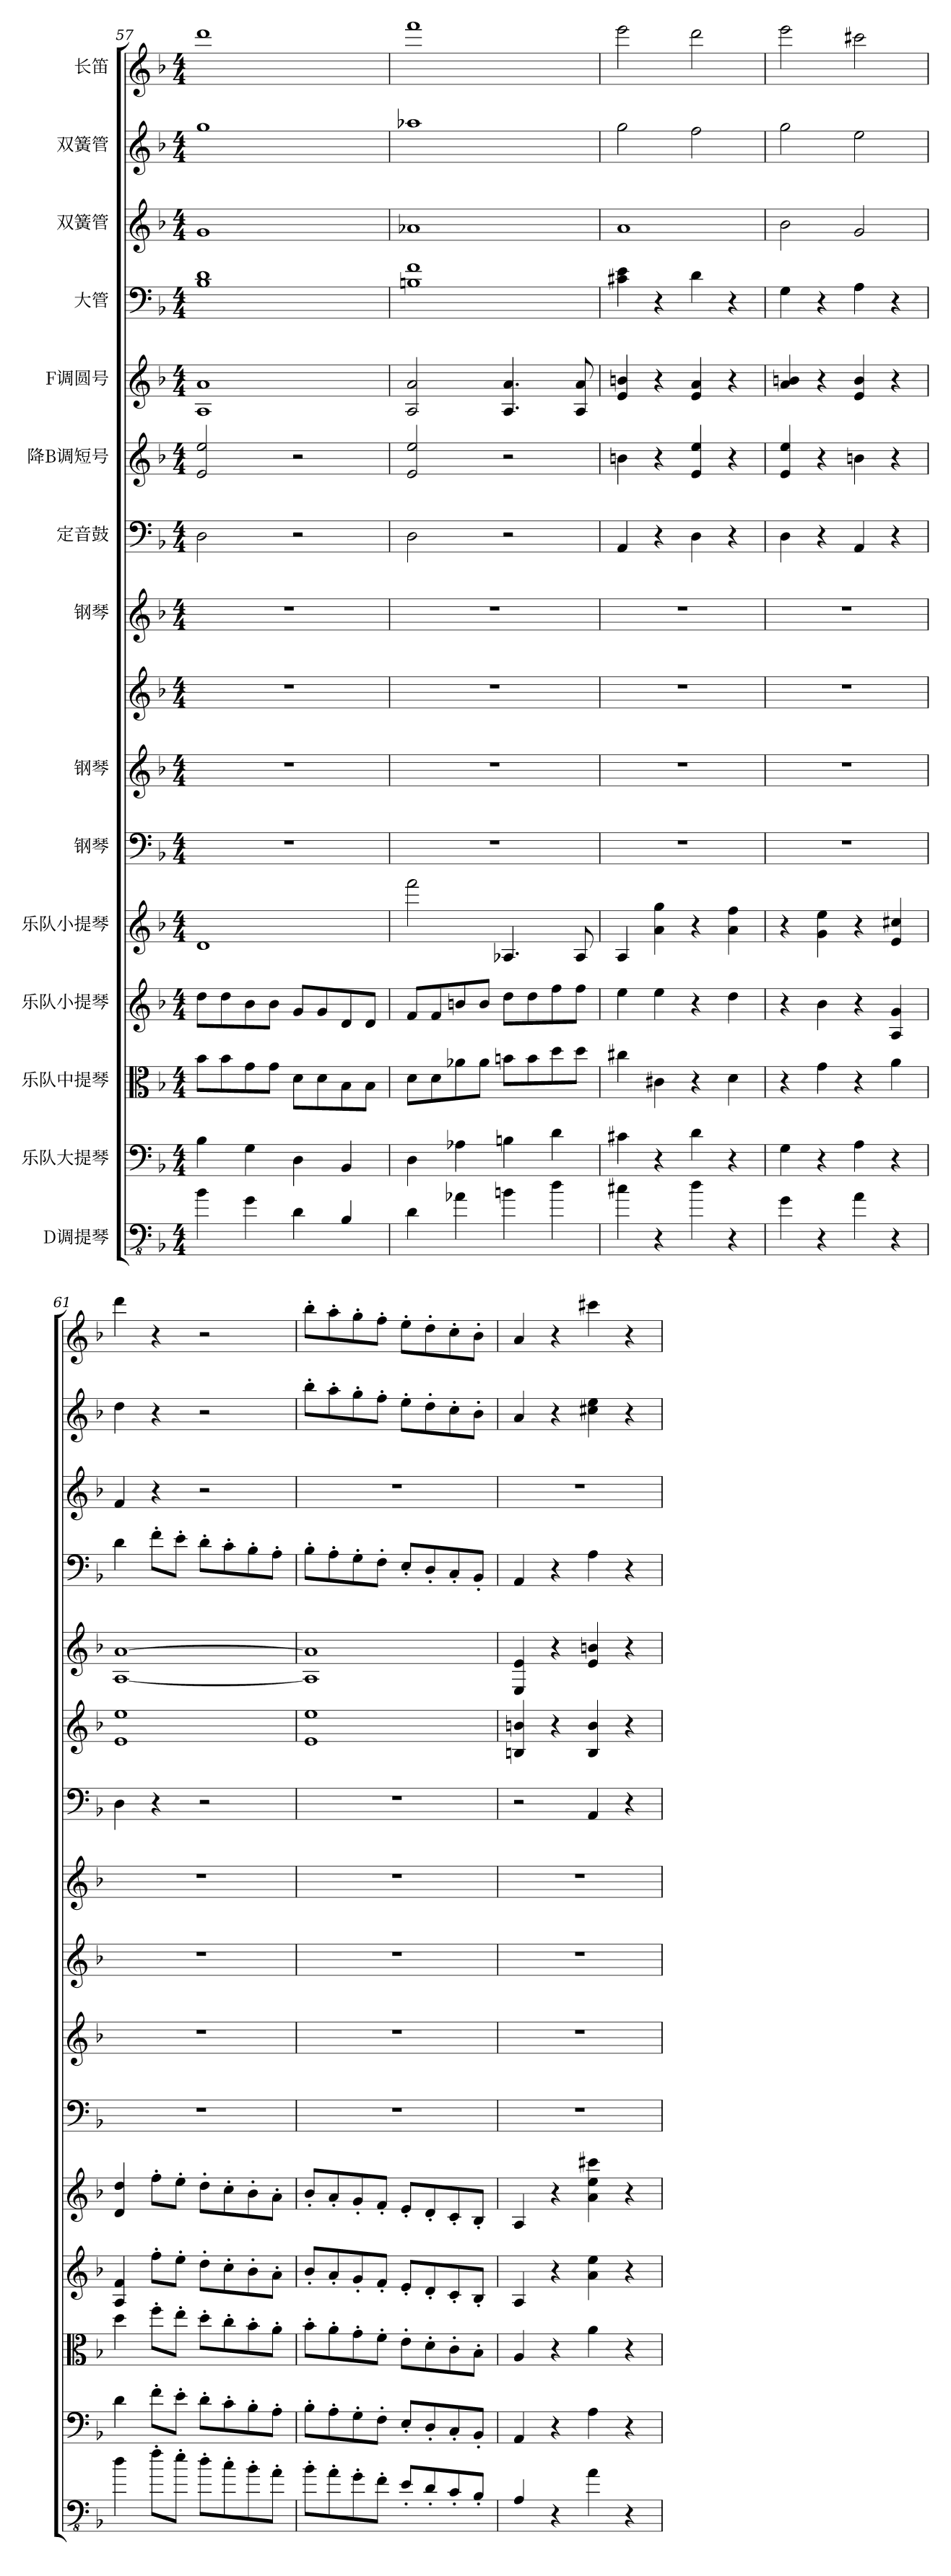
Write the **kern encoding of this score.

**kern	**kern	**kern	**kern	**kern	**kern	**kern	**kern	**kern	**kern	**kern	**kern	**kern	**kern	**kern	**kern
*part15	*part14	*part13	*part12	*part11	*part10	*part9	*part9	*part8	*part7	*part6	*part5	*part4	*part3	*part2	*part1
*staff16	*staff15	*staff14	*staff13	*staff12	*staff11	*staff10	*staff9	*staff8	*staff7	*staff6	*staff5	*staff4	*staff3	*staff2	*staff1
*I"D调提琴	*I"乐队大提琴	*I"乐队中提琴	*I"乐队小提琴	*I"乐队小提琴	*I"钢琴	*I"钢琴	*	*I"钢琴	*I"定音鼓	*I"降B调短号	*I"F调圆号	*I"大管	*I"双簧管	*I"双簧管	*I"长笛
*clefFv4	*clefF4	*clefC3	*clefG2	*clefG2	*clefF4	*clefG2	*clefG2	*clefG2	*clefF4	*clefG2	*clefG2	*clefF4	*clefG2	*clefG2	*clefG2
*ITrd7c12	*	*	*	*	*	*	*	*	*	*ITrd1c2	*ITrd4c7	*	*	*	*
*k[b-]	*k[b-]	*k[b-]	*k[b-]	*k[b-]	*k[b-]	*k[b-]	*k[b-]	*k[b-]	*k[b-]	*k[b-e-a-]	*k[b-e-]	*k[b-]	*k[b-]	*k[b-]	*k[b-]
*M4/4	*M4/4	*M4/4	*M4/4	*M4/4	*M4/4	*M4/4	*M4/4	*M4/4	*M4/4	*M4/4	*M4/4	*M4/4	*M4/4	*M4/4	*M4/4
=57	=57	=57	=57	=57	=57	=57	=57	=57	=57	=57	=57	=57	=57	=57	=57
4BB-\	4B-\	8b-\L	8dd\L	1d	1r	1r	1r	1r	2D\	2d/ 2dd/	1D 1d	1B- 1d	1g	1gg	1ddd
.	.	8b-\	8dd\	.	.	.	.	.	.	.	.	.	.	.	.
4GG\	4G\	8g\	8b-\	.	.	.	.	.	.	.	.	.	.	.	.
.	.	8g\J	8b-\J	.	.	.	.	.	.	.	.	.	.	.	.
4DD\	4D\	8d\L	8g/L	.	.	.	.	.	2r	2r	.	.	.	.	.
.	.	8d\	8g/	.	.	.	.	.	.	.	.	.	.	.	.
4BBB-/	4BB-/	8B-\	8d/	.	.	.	.	.	.	.	.	.	.	.	.
.	.	8B-\J	8d/J	.	.	.	.	.	.	.	.	.	.	.	.
=58	=58	=58	=58	=58	=58	=58	=58	=58	=58	=58	=58	=58	=58	=58	=58
4DD\	4D\	8d\L	8f/L	2fff\	1r	1r	1r	1r	2D\	2d/ 2dd/	2D/ 2d/	1Bn 1f	1a-X	1aa-X	1fff
.	.	8d\	8f/	.	.	.	.	.	.	.	.	.	.	.	.
4AA-X\	4A-X\	8a-X\	8bn/	.	.	.	.	.	.	.	.	.	.	.	.
.	.	8a-\J	8b/J	.	.	.	.	.	.	.	.	.	.	.	.
4BBn\	4Bn\	8bn\L	8dd\L	4.A-X/	.	.	.	.	2r	2r	4.D/ 4.d/	.	.	.	.
.	.	8b\	8dd\	.	.	.	.	.	.	.	.	.	.	.	.
4D\	4d\	8dd\	8ff\	.	.	.	.	.	.	.	.	.	.	.	.
.	.	8dd\J	8ff\J	8A-/	.	.	.	.	.	.	8D/ 8d/	.	.	.	.
=59	=59	=59	=59	=59	=59	=59	=59	=59	=59	=59	=59	=59	=59	=59	=59
*	*	*	*	*	*	*	*	*	*	*	*	*	*	*	*MM252
4C#X\	4c#X\	4cc#X\	4ee\	4A/	1r	1r	1r	1r	4AA/	4an\	4A/ 4en/	4c#X\ 4e\	1a	2gg\	2eee\
4r	4r	4c#X\	4ee\	4a\ 4gg\	.	.	.	.	4r	4r	4r	4r	.	.	.
4D\	4d\	4r	4r	4r	.	.	.	.	4D\	4d/ 4dd/	4A/ 4d/	4d\	.	2ff\	2ddd\
4r	4r	4d\	4dd\	4a\ 4ff\	.	.	.	.	4r	4r	4r	4r	.	.	.
!!LO:PB:g=z
=60	=60	=60	=60	=60	=60	=60	=60	=60	=60	=60	=60	=60	=60	=60	=60
4GG\	4G\	4r	4r	4r	1r	1r	1r	1r	4D\	4d/ 4dd/	4d/ 4en/	4G\	2b-\	2gg\	2eee\
4r	4r	4g\	4b-\	4g\ 4ee\	.	.	.	.	4r	4r	4r	4r	.	.	.
4AA\	4A\	4r	4r	4r	.	.	.	.	4AA/	4an\	4A/ 4e/	4A\	2g/	2ee\	2ccc#X\
4r	4r	4a\	4A/ 4g/	4e/ 4cc#X/	.	.	.	.	4r	4r	4r	4r	.	.	.
=61	=61	=61	=61	=61	=61	=61	=61	=61	=61	=61	=61	=61	=61	=61	=61
*	*	*	*	*	*	*	*	*	*	*	*	*	*	*	*MM256
4D\	4d\	4dd\	4A/ 4f/	4d/ 4dd/	1r	1r	1r	1r	4D\	1d 1dd	[1D [1d	4d\	4f/	4dd\	4ddd\
8F'\L	8f'\L	8ff'\L	8ff'\L	8ff'\L	.	.	.	.	4r	.	.	8f'\L	4r	4r	4r
8E'\J	8e'\J	8ee'\J	8ee'\J	8ee'\J	.	.	.	.	.	.	.	8e'\J	.	.	.
8D'\L	8d'\L	8dd'\L	8dd'\L	8dd'\L	.	.	.	.	2r	.	.	8d'\L	2r	2r	2r
8C'\	8c'\	8cc'\	8cc'\	8cc'\	.	.	.	.	.	.	.	8c'\	.	.	.
8BB-'\	8B-'\	8b-'\	8b-'\	8b-'\	.	.	.	.	.	.	.	8B-'\	.	.	.
8AA'\J	8A'\J	8a'\J	8a'\J	8a'\J	.	.	.	.	.	.	.	8A'\J	.	.	.
=62	=62	=62	=62	=62	=62	=62	=62	=62	=62	=62	=62	=62	=62	=62	=62
8BB-'\L	8B-'\L	8b-'\L	8b-'/L	8b-'/L	1r	1r	1r	1r	1r	1d 1dd	1D] 1d]	8B-'\L	1r	8bb-'\L	8bb-'\L
8AA'\	8A'\	8a'\	8a'/	8a'/	.	.	.	.	.	.	.	8A'\	.	8aa'\	8aa'\
8GG'\	8G'\	8g'\	8g'/	8g'/	.	.	.	.	.	.	.	8G'\	.	8gg'\	8gg'\
8FF'\J	8F'\J	8f'\J	8f'/J	8f'/J	.	.	.	.	.	.	.	8F'\J	.	8ff'\J	8ff'\J
8EE'/L	8E'/L	8e'\L	8e'/L	8e'/L	.	.	.	.	.	.	.	8E'/L	.	8ee'\L	8ee'\L
8DD'/	8D'/	8d'\	8d'/	8d'/	.	.	.	.	.	.	.	8D'/	.	8dd'\	8dd'\
8CC'/	8C'/	8c'\	8c'/	8c'/	.	.	.	.	.	.	.	8C'/	.	8cc'\	8cc'\
8BBB-'/J	8BB-'/J	8B-'\J	8B-'/J	8B-'/J	.	.	.	.	.	.	.	8BB-'/J	.	8b-'\J	8b-'\J
=63	=63	=63	=63	=63	=63	=63	=63	=63	=63	=63	=63	=63	=63	=63	=63
*	*	*	*	*	*	*	*	*	*	*	*	*	*	*	*MM240
4AAA/	4AA/	4A/	4A/	4A/	1r	1r	1r	1r	2r	4An/ 4an/	4AA/ 4A/	4AA/	1r	4a/	4a/
4r	4r	4r	4r	4r	.	.	.	.	.	4r	4r	4r	.	4r	4r
4AA\	4A\	4a\	4a\ 4ee\	4a\ 4ee\ 4ccc#X\	.	.	.	.	4AA/	4A/ 4a/	4A/ 4en/	4A\	.	4cc#X\ 4ee\	4ccc#X\
4r	4r	4r	4r	4r	.	.	.	.	4r	4r	4r	4r	.	4r	4r
=	=	=	=	=	=	=	=	=	=	=	=	=	=	=	=
*-	*-	*-	*-	*-	*-	*-	*-	*-	*-	*-	*-	*-	*-	*-	*-
